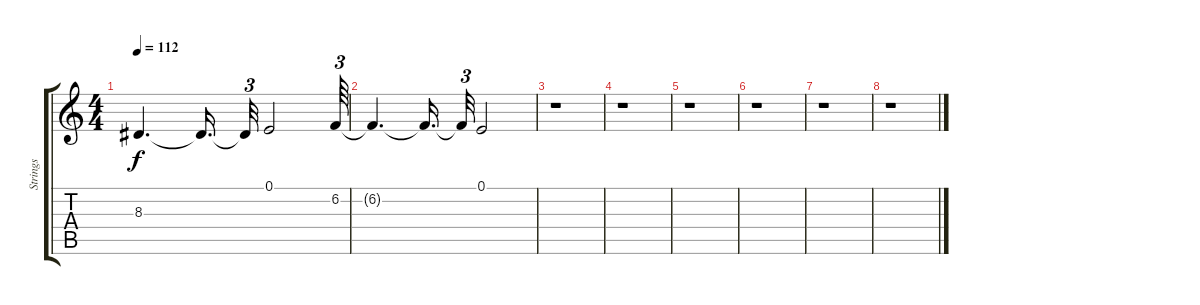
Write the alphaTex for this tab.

\track ("Strings" "Strings") {instrument stringensemble2}
\staff {score tabs}
\tuning (E4 B3 G3 D3 A2 E2) {hide}
\ts (4 4)
\tempo 112
\clef g2
\ks c
8.3{t}.4{d dy f} 8.3{t}.16{d} 8.3{t}.32{tu (3 2)} 0.1.2 6.2.64{tu (3 2)} |
6.2{t}.4{d} 6.2{t}.16{d} 6.2{t}.32{tu (3 2)} 0.1.2 |
r.1 |
r.1 |
r.1 |
r.1 |
r.1 |
r.1
